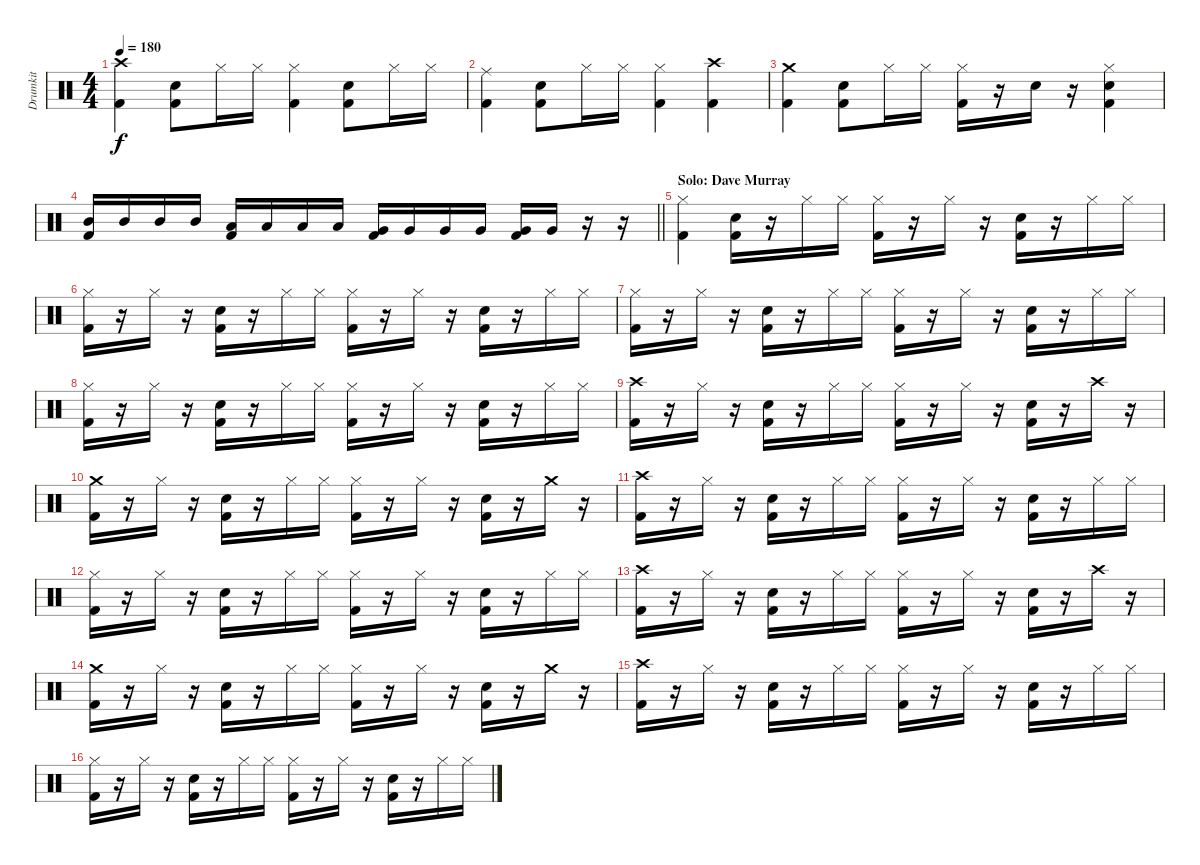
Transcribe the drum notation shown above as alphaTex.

\track ("Drumkit" "Drumkit") {instrument percussion}
\staff {score}
\articulation defaults
\ts (4 4)
\tempo 180
\clef neutral
\ks c
("Kick (hit) 2" "Crash high (hit)").4{dy f} ("Snare (hit) 2" "Kick (hit) 2").8 "Hi-Hat (closed)".16 "Hi-Hat (closed)".16 ("Hi-Hat (closed)" "Kick (hit) 2").4 ("Snare (hit) 2" "Kick (hit) 2").8 "Hi-Hat (closed)".16 "Hi-Hat (closed)".16 |
("Kick (hit) 2" "Ride (middle)").4 ("Snare (hit) 2" "Kick (hit) 2").8 "Hi-Hat (closed)".16 "Hi-Hat (closed)".16 ("Hi-Hat (closed)" "Kick (hit) 2").4 ("Kick (hit) 2" "Crash high (hit)").4 |
("Kick (hit) 2" "Crash medium (hit)").4 ("Snare (hit) 2" "Kick (hit) 2").8 "Hi-Hat (closed)".16 "Hi-Hat (closed)".16 ("Hi-Hat (closed)" "Kick (hit) 2").16 r.16 "Snare (hit) 2".16 r.16 ("Hi-Hat (closed)" "Kick (hit) 2" "Snare (hit) 2").4 |
\barLineRight lightlight
("Mid Tom (hit)" "Kick (hit) 2").16 "Mid Tom (hit)".16 "Mid Tom (hit)".16 "Mid Tom (hit)".16 ("Low Tom (hit)" "Kick (hit) 2").16 "Low Tom (hit)".16 "Low Tom (hit)".16 "Low Tom (hit)".16 ("Very Low Tom (hit)" "Kick (hit) 2").16 "Very Low Tom (hit)".16 "Very Low Tom (hit)".16 "Very Low Tom (hit)".16 ("Very Low Tom (hit)" "Kick (hit) 2").16 "Very Low Tom (hit)".16 r.16 r.16 |
\section ("" "Solo: Dave Murray")
("Hi-Hat (closed)" "Kick (hit) 2").4 ("Snare (hit) 2" "Kick (hit) 2").16 r.16 "Hi-Hat (closed)".16 "Hi-Hat (closed)".16 ("Hi-Hat (closed)" "Kick (hit) 2").16 r.16 "Hi-Hat (closed)".16 r.16 ("Snare (hit) 2" "Kick (hit) 2").16 r.16 "Hi-Hat (closed)".16 "Hi-Hat (closed)".16 |
("Hi-Hat (closed)" "Kick (hit) 2").16 r.16 "Hi-Hat (closed)".16 r.16 ("Snare (hit) 2" "Kick (hit) 2").16 r.16 "Hi-Hat (closed)".16 "Hi-Hat (closed)".16 ("Hi-Hat (closed)" "Kick (hit) 2").16 r.16 "Hi-Hat (closed)".16 r.16 ("Snare (hit) 2" "Kick (hit) 2").16 r.16 "Hi-Hat (closed)".16 "Hi-Hat (closed)".16 |
("Hi-Hat (closed)" "Kick (hit) 2").16 r.16 "Hi-Hat (closed)".16 r.16 ("Snare (hit) 2" "Kick (hit) 2").16 r.16 "Hi-Hat (closed)".16 "Hi-Hat (closed)".16 ("Hi-Hat (closed)" "Kick (hit) 2").16 r.16 "Hi-Hat (closed)".16 r.16 ("Snare (hit) 2" "Kick (hit) 2").16 r.16 "Hi-Hat (closed)".16 "Hi-Hat (closed)".16 |
("Hi-Hat (closed)" "Kick (hit) 2").16 r.16 "Hi-Hat (closed)".16 r.16 ("Snare (hit) 2" "Kick (hit) 2").16 r.16 "Hi-Hat (closed)".16 "Hi-Hat (closed)".16 ("Hi-Hat (closed)" "Kick (hit) 2").16 r.16 "Hi-Hat (closed)".16 r.16 ("Snare (hit) 2" "Kick (hit) 2").16 r.16 "Hi-Hat (closed)".16 "Hi-Hat (closed)".16 |
("Kick (hit) 2" "Crash high (hit)").16 r.16 "Hi-Hat (closed)".16 r.16 ("Snare (hit) 2" "Kick (hit) 2").16 r.16 "Hi-Hat (closed)".16 "Hi-Hat (closed)".16 ("Hi-Hat (closed)" "Kick (hit) 2").16 r.16 "Hi-Hat (closed)".16 r.16 ("Snare (hit) 2" "Kick (hit) 2").16 r.16 "Crash high (hit)".16 r.16 |
("Kick (hit) 2" "Crash medium (hit)").16 r.16 "Hi-Hat (closed)".16 r.16 ("Snare (hit) 2" "Kick (hit) 2").16 r.16 "Hi-Hat (closed)".16 "Hi-Hat (closed)".16 ("Hi-Hat (closed)" "Kick (hit) 2").16 r.16 "Hi-Hat (closed)".16 r.16 ("Snare (hit) 2" "Kick (hit) 2").16 r.16 "Crash medium (hit)".16 r.16 |
("Kick (hit) 2" "Crash high (hit)").16 r.16 "Hi-Hat (closed)".16 r.16 ("Snare (hit) 2" "Kick (hit) 2").16 r.16 "Hi-Hat (closed)".16 "Hi-Hat (closed)".16 ("Hi-Hat (closed)" "Kick (hit) 2").16 r.16 "Hi-Hat (closed)".16 r.16 ("Snare (hit) 2" "Kick (hit) 2").16 r.16 "Hi-Hat (closed)".16 "Hi-Hat (closed)".16 |
("Hi-Hat (closed)" "Kick (hit) 2").16 r.16 "Hi-Hat (closed)".16 r.16 ("Snare (hit) 2" "Kick (hit) 2").16 r.16 "Hi-Hat (closed)".16 "Hi-Hat (closed)".16 ("Hi-Hat (closed)" "Kick (hit) 2").16 r.16 "Hi-Hat (closed)".16 r.16 ("Snare (hit) 2" "Kick (hit) 2").16 r.16 "Hi-Hat (closed)".16 "Hi-Hat (closed)".16 |
("Kick (hit) 2" "Crash high (hit)").16 r.16 "Hi-Hat (closed)".16 r.16 ("Snare (hit) 2" "Kick (hit) 2").16 r.16 "Hi-Hat (closed)".16 "Hi-Hat (closed)".16 ("Hi-Hat (closed)" "Kick (hit) 2").16 r.16 "Hi-Hat (closed)".16 r.16 ("Snare (hit) 2" "Kick (hit) 2").16 r.16 "Crash high (hit)".16 r.16 |
("Kick (hit) 2" "Crash medium (hit)").16 r.16 "Hi-Hat (closed)".16 r.16 ("Snare (hit) 2" "Kick (hit) 2").16 r.16 "Hi-Hat (closed)".16 "Hi-Hat (closed)".16 ("Hi-Hat (closed)" "Kick (hit) 2").16 r.16 "Hi-Hat (closed)".16 r.16 ("Snare (hit) 2" "Kick (hit) 2").16 r.16 "Crash medium (hit)".16 r.16 |
("Kick (hit) 2" "Crash high (hit)").16 r.16 "Hi-Hat (closed)".16 r.16 ("Snare (hit) 2" "Kick (hit) 2").16 r.16 "Hi-Hat (closed)".16 "Hi-Hat (closed)".16 ("Hi-Hat (closed)" "Kick (hit) 2").16 r.16 "Hi-Hat (closed)".16 r.16 ("Snare (hit) 2" "Kick (hit) 2").16 r.16 "Hi-Hat (closed)".16 "Hi-Hat (closed)".16 |
("Hi-Hat (closed)" "Kick (hit) 2").16 r.16 "Hi-Hat (closed)".16 r.16 ("Snare (hit) 2" "Kick (hit) 2").16 r.16 "Hi-Hat (closed)".16 "Hi-Hat (closed)".16 ("Hi-Hat (closed)" "Kick (hit) 2").16 r.16 "Hi-Hat (closed)".16 r.16 ("Snare (hit) 2" "Kick (hit) 2").16 r.16 "Hi-Hat (closed)".16 "Hi-Hat (closed)".16
